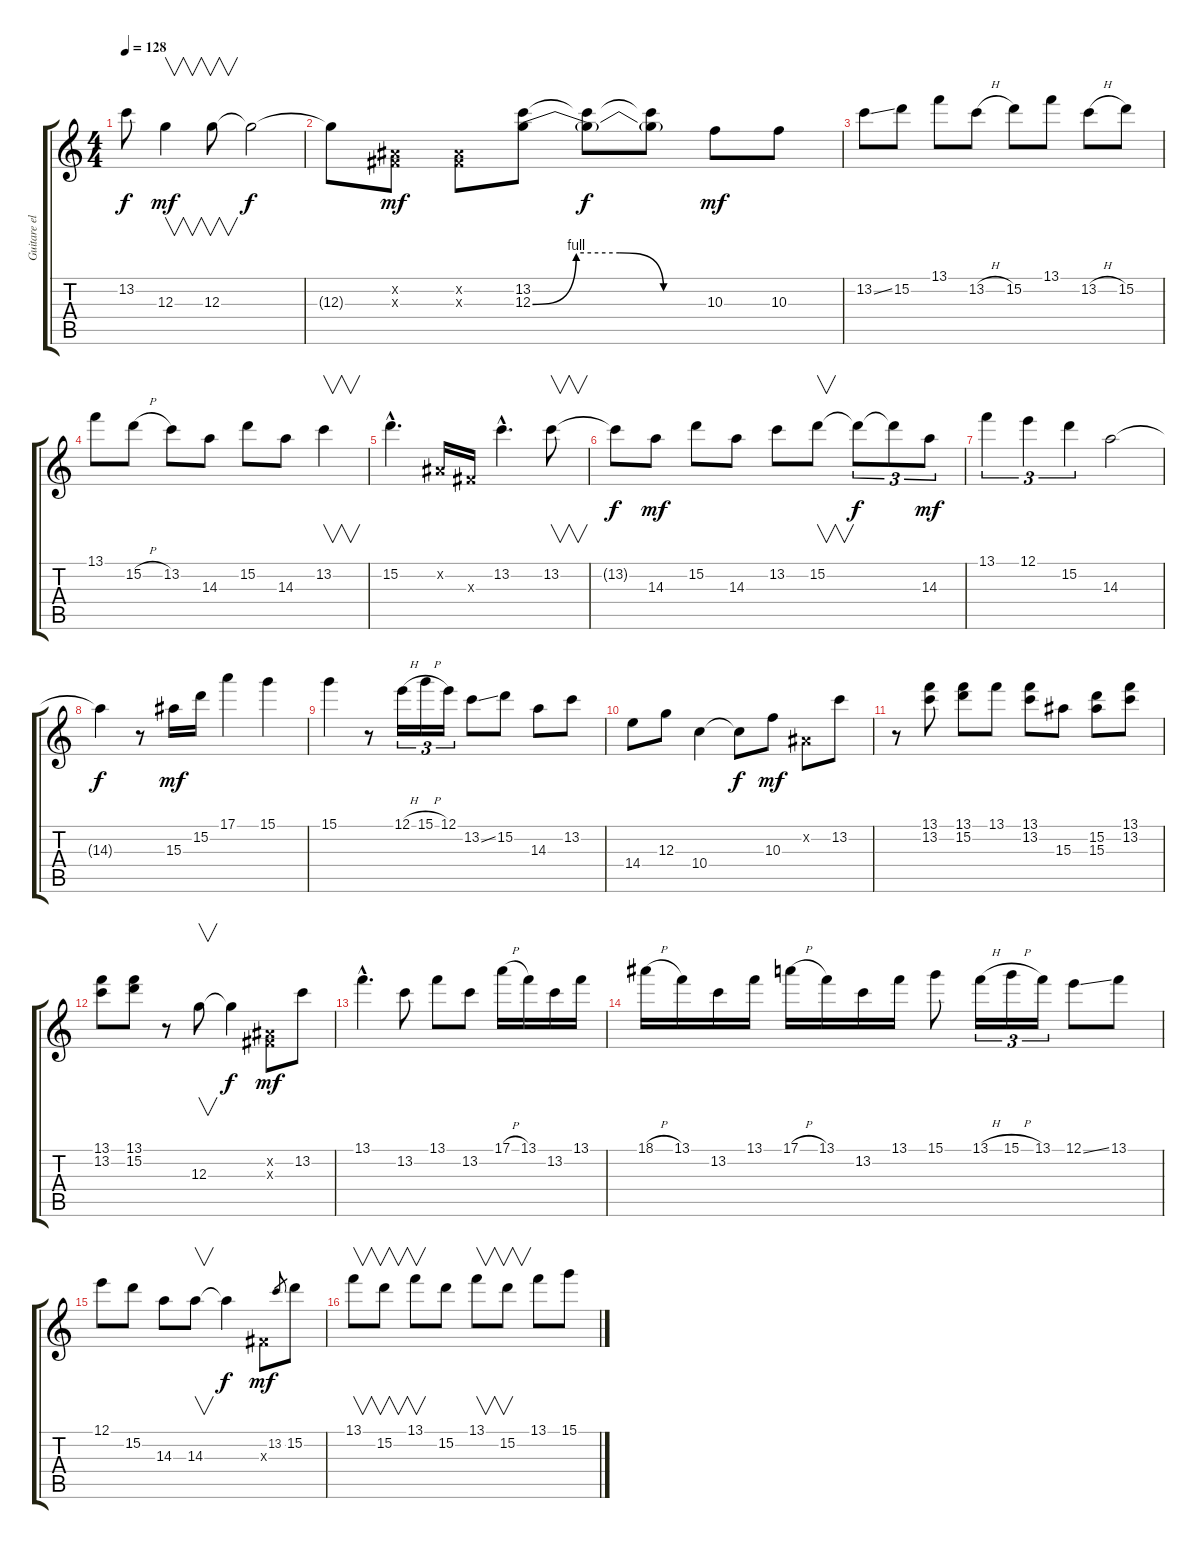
\track ("Guitare elec 1" "Guitare el") {instrument distortionguitar}
\staff {score tabs}
\tuning (E4 B3 G3 D3 A2 E2) {hide}
\ts (4 4)
\tempo 128
\clef g2
\ks c
13.2{t}.8{dy f} 12.3.4{v dy mf} 12.3.8{v} 12.3{t}.2{dy f} |
12.3{t}.8 (-1.2{x} -1.3{x}).8{dy mf} (-1.2{x} -1.3{x}).8 (13.2 12.3{be (custom 0 0 15 4 30 4 45 0 60 0)}).8 (13.2{t} 12.3{t}).8{dy f} (13.2{t} 12.3{t}).8 10.3.8{dy mf} 10.3.8 |
13.2{ss}.8 15.2.8 13.1.8 13.2{h}.8 15.2.8 13.1.8 13.2{h}.8 15.2.8 |
13.1.8 15.2{h}.8 13.2.8 14.3.8 15.2.8 14.3.8 13.2.4{v} |
15.2{hac}.4{d} -1.2{x}.16 -1.3{x}.16 13.2{hac}.4{d} 13.2.8{v} |
13.2{t}.8{dy f} 14.3.8{dy mf} 15.2.8 14.3.8 13.2.8 15.2.8{v} 15.2{t}.8{tu (3 2) dy f} 15.2{t}.8{tu (3 2)} 14.3.8{tu (3 2) dy mf} |
13.1.4{tu (3 2)} 12.1.4{tu (3 2)} 15.2.4{tu (3 2)} 14.3.2 |
14.3{t}.4{dy f} r.8 15.3.16{dy mf} 15.2.16 17.1.4 15.1.4 |
15.1.4 r.8 12.1{h}.16{tu (3 2)} 15.1{h}.16{tu (3 2)} 12.1.16{tu (3 2)} 13.2{ss}.8 15.2.8 14.3.8 13.2.8 |
14.4.8 12.3.8 10.4.4 10.4{t}.8{dy f} 10.3.8{dy mf} -1.2{x}.8 13.2.8 |
r.8 (13.1 13.2).8 (13.1 15.2).8 13.1.8 (13.1 13.2).8 15.3.8 (15.2 15.3).8 (13.1 13.2).8 |
(13.1 13.2).8 (13.1 15.2).8 r.8 12.3.8{v} 12.3{t}.4{dy f} (-1.2{x} -1.3{x}).8{dy mf} 13.2.8 |
13.1{hac}.4{d} 13.2.8 13.1.8 13.2.8 17.1{h}.16 13.1.16 13.2.16 13.1.16 |
18.1{h}.16 13.1.16 13.2.16 13.1.16 17.1{h}.16 13.1.16 13.2.16 13.1.16 15.1.8 13.1{h}.16{tu (3 2)} 15.1{h}.16{tu (3 2)} 13.1.16{tu (3 2)} 12.1{ss}.8 13.1.8 |
12.1.8 15.2.8 14.3.8 14.3.8{v} 14.3{t}.4{dy f} -1.3{x}.8{dy mf} 13.2.8{gr} 15.2.8 |
13.1.8{v} 15.2.8{v} 13.1.8{v} 15.2.8 13.1.8{v} 15.2.8{v} 13.1.8 15.1.8
